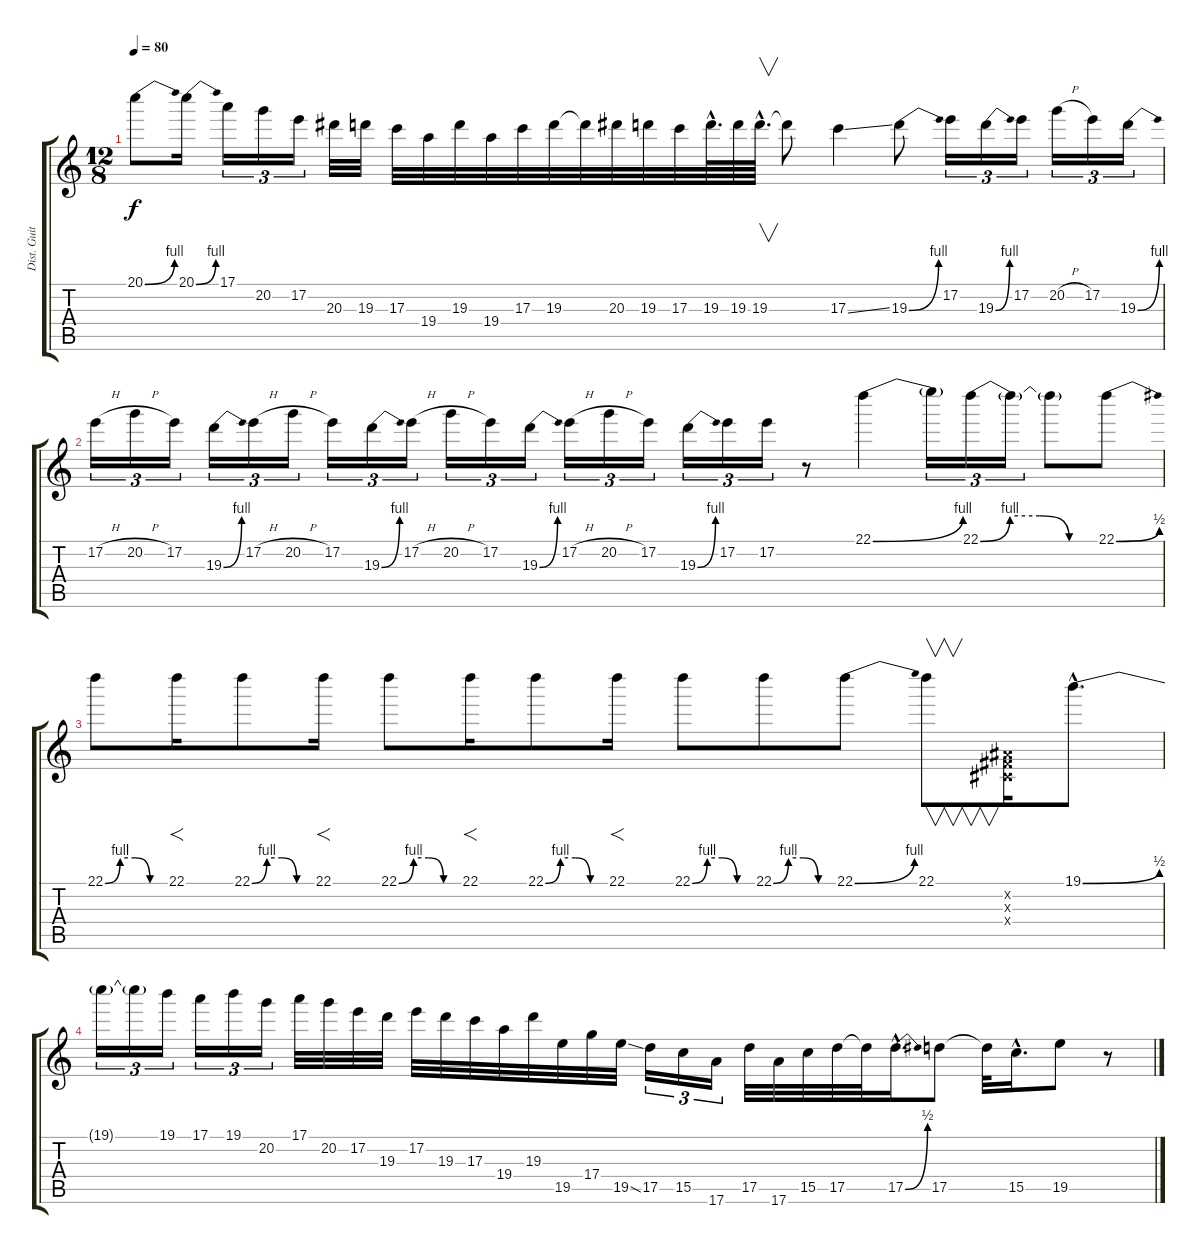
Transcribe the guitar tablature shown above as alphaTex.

\track ("Dist. Guitar Solo" "Dist. Guit") {instrument distortionguitar}
\staff {score tabs}
\tuning (E4 B3 G3 D3 A2 E2) {hide}
\ts (12 8)
\tempo 80
\clef g2
\ks c
20.1{be (bend 0 0 60 4)}.8{dy f} 20.1{be (bend 0 0 60 4)}.16 17.1.16{tu (3 2)} 20.2.16{tu (3 2)} 17.2.16{tu (3 2)} 20.3.32 19.3.32 17.3.32 19.4.32 19.3.32 19.4.32 17.3.32 19.3.32 19.3{t}.32 20.3.32 19.3.32 17.3.32 19.3{hac}.64{d} 19.3.64 19.3{hac}.64{v d} 19.3{t}.8 17.3{ss}.4 19.3{be (bend 0 0 60 4)}.8 17.2.16{tu (3 2)} 19.3{be (bend 0 0 60 4)}.16{tu (3 2)} 17.2.16{tu (3 2)} 20.2{h}.16{tu (3 2)} 17.2.16{tu (3 2)} 19.3{be (bend 0 0 60 4)}.16{tu (3 2)} |
17.2{h}.16{tu (3 2)} 20.2{h}.16{tu (3 2)} 17.2.16{tu (3 2)} 19.3{be (bend 0 0 60 4)}.16{tu (3 2)} 17.2{h}.16{tu (3 2)} 20.2{h}.16{tu (3 2)} 17.2.16{tu (3 2)} 19.3{be (bend 0 0 60 4)}.16{tu (3 2)} 17.2{h}.16{tu (3 2)} 20.2{h}.16{tu (3 2)} 17.2.16{tu (3 2)} 19.3{be (bend 0 0 60 4)}.16{tu (3 2)} 17.2{h}.16{tu (3 2)} 20.2{h}.16{tu (3 2)} 17.2.16{tu (3 2)} 19.3{be (bend 0 0 60 4)}.16{tu (3 2)} 17.2.16{tu (3 2)} 17.2.16{tu (3 2)} r.8 22.1{be (bend 0 0 60 4)}.4 22.1{t}.16{tu (3 2)} 22.1{be (custom 0 0 15 4 30 4 45 0 60 0)}.16{tu (3 2)} 22.1{t}.16{tu (3 2)} 22.1{t}.8 22.1{be (bend 0 0 60 2)}.8 |
22.1{be (custom 0 0 15 4 30 4 45 0 60 0)}.8 22.1.16{f} 22.1{be (custom 0 0 15 4 30 4 45 0 60 0)}.8 22.1.16{f} 22.1{be (custom 0 0 15 4 30 4 45 0 60 0)}.8 22.1.16{f} 22.1{be (custom 0 0 15 4 30 4 45 0 60 0)}.8 22.1.16{f} 22.1{be (custom 0 0 15 4 30 4 45 0 60 0)}.8 22.1{be (custom 0 0 15 4 30 4 45 0 60 0)}.8 22.1{be (bend 0 0 60 4)}.8 22.1.8{v} (-1.2{x} -1.3{x} -1.4{x}).16 19.1{be (bend 0 0 60 2) hac}.8{d} |
19.1{t}.16{tu (3 2)} 19.1{t}.16{tu (3 2)} 19.1.16{tu (3 2)} 17.1.16{tu (3 2)} 19.1.16{tu (3 2)} 20.2.16{tu (3 2)} 17.1.32 20.2.32 17.2.32 19.3.32 17.2.32 19.3.32 17.3.32 19.4.32 19.3.32 19.5.32 17.4.32 19.5{ss}.32 17.5.16{tu (3 2)} 15.5.16{tu (3 2)} 17.6.16{tu (3 2)} 17.5.32 17.6.32 15.5.32 17.5.32 17.5{t}.32 17.5{be (bend 0 0 60 2) hac}.16{d} 17.5.8 17.5{t}.32 15.5{hac}.16{d} 19.5.8 r.8
